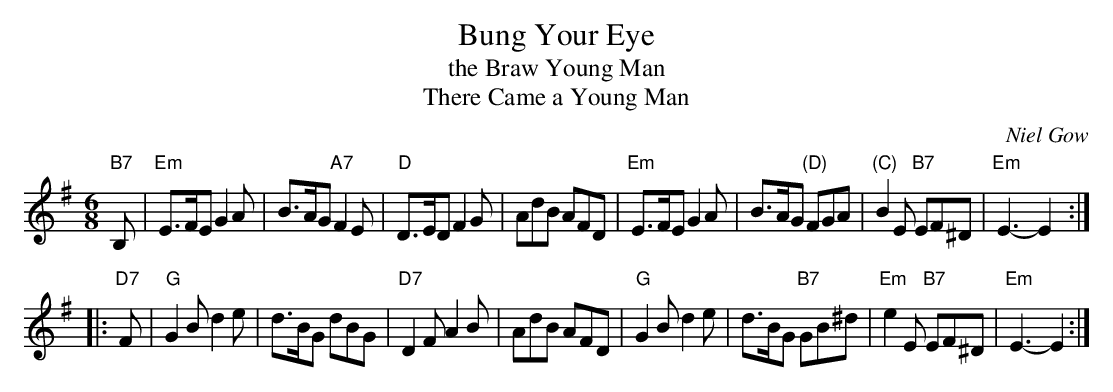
X:1
T: Bung Your Eye
T: the Braw Young Man
T: There Came a Young Man
C: Niel Gow
M: 6/8
L: 1/8
K: Em
"B7"B, \
| "Em"E>FE G2A | B>AG "A7"F2E | "D"D>ED F2G | AdB AFD \
| "Em"E>FE G2A | B>AG "(D)"FGA | "(C)"B2E "B7"EF^D | "Em"E3- E2 :|
|:"D7"F \
| "G"G2B d2e | d>BG dBG | "D7"D2F A2B | AdB AFD \
| "G"G2B d2e | d>BG "B7"GB^d | "Em"e2E "B7"EF^D | "Em"E3- E2 :|
